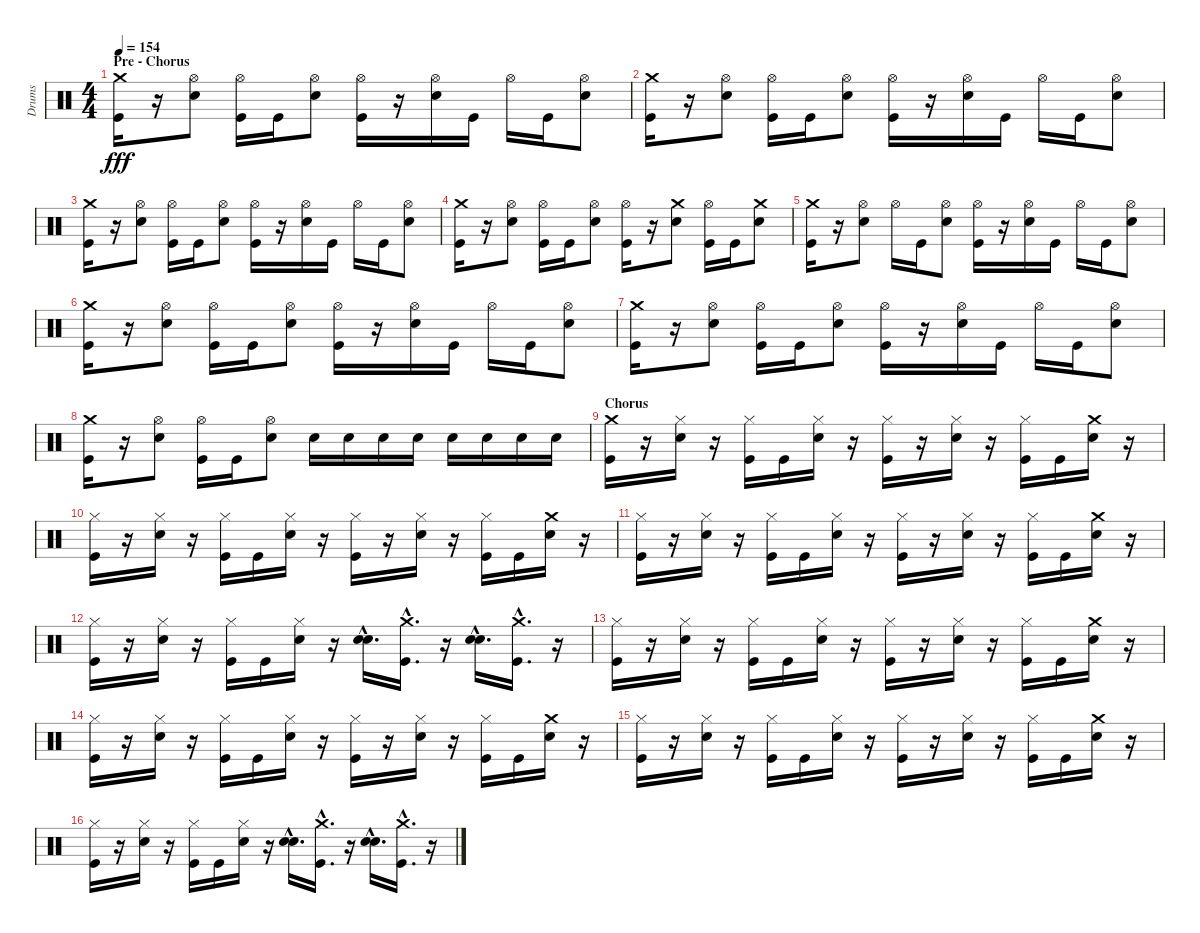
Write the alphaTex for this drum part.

\track ("Drums" "Drums") {instrument percussion}
\staff {score}
\articulation defaults
\ts (4 4)
\section ("" "Pre - Chorus")
\tempo 154
\clef neutral
\ks c
("Kick (hit)" "Crash medium (hit)").16{dy fff} r.16 ("Snare (hit) 2" "Hi-Hat (open)").8 ("Kick (hit)" "Hi-Hat (open)").16 "Kick (hit)".16 ("Snare (hit) 2" "Hi-Hat (open)").8 ("Kick (hit)" "Hi-Hat (open)").16 r.16 ("Snare (hit) 2" "Hi-Hat (open)").16 "Kick (hit)".16 "Hi-Hat (open)".16 "Kick (hit)".16 ("Snare (hit) 2" "Hi-Hat (open)").8 |
("Kick (hit)" "Crash medium (hit)").16 r.16 ("Snare (hit) 2" "Hi-Hat (open)").8 ("Kick (hit)" "Hi-Hat (open)").16 "Kick (hit)".16 ("Snare (hit) 2" "Hi-Hat (open)").8 ("Kick (hit)" "Hi-Hat (open)").16 r.16 ("Snare (hit) 2" "Hi-Hat (open)").16 "Kick (hit)".16 "Hi-Hat (open)".16 "Kick (hit)".16 ("Snare (hit) 2" "Hi-Hat (open)").8 |
("Kick (hit)" "Crash medium (hit)").16 r.16 ("Snare (hit) 2" "Hi-Hat (open)").8 ("Kick (hit)" "Hi-Hat (open)").16 "Kick (hit)".16 ("Snare (hit) 2" "Hi-Hat (open)").8 ("Kick (hit)" "Hi-Hat (open)").16 r.16 ("Snare (hit) 2" "Hi-Hat (open)").16 "Kick (hit)".16 "Hi-Hat (open)".16 "Kick (hit)".16 ("Snare (hit) 2" "Hi-Hat (open)").8 |
("Kick (hit)" "Crash medium (hit)").16 r.16 ("Snare (hit) 2" "Hi-Hat (open)").8 ("Kick (hit)" "Hi-Hat (open)").16 "Kick (hit)".16 ("Snare (hit) 2" "Hi-Hat (open)").8 ("Kick (hit)" "Hi-Hat (open)").16 r.16 ("Crash medium (hit)" "Snare (hit) 2").8 ("Kick (hit)" "Hi-Hat (open)").16 "Kick (hit)".16 ("Crash medium (hit)" "Snare (hit) 2").8 |
("Kick (hit)" "Crash medium (hit)").16 r.16 ("Snare (hit) 2" "Hi-Hat (open)").8 "Hi-Hat (open)".16 "Kick (hit)".16 ("Snare (hit) 2" "Hi-Hat (open)").8 ("Kick (hit)" "Hi-Hat (open)").16 r.16 ("Snare (hit) 2" "Hi-Hat (open)").16 "Kick (hit)".16 "Hi-Hat (open)".16 "Kick (hit)".16 ("Snare (hit) 2" "Hi-Hat (open)").8 |
("Kick (hit)" "Crash medium (hit)").16 r.16 ("Snare (hit) 2" "Hi-Hat (open)").8 ("Kick (hit)" "Hi-Hat (open)").16 "Kick (hit)".16 ("Snare (hit) 2" "Hi-Hat (open)").8 ("Kick (hit)" "Hi-Hat (open)").16 r.16 ("Snare (hit) 2" "Hi-Hat (open)").16 "Kick (hit)".16 "Hi-Hat (open)".16 "Kick (hit)".16 ("Snare (hit) 2" "Hi-Hat (open)").8 |
("Kick (hit)" "Crash medium (hit)").16 r.16 ("Snare (hit) 2" "Hi-Hat (open)").8 ("Kick (hit)" "Hi-Hat (open)").16 "Kick (hit)".16 ("Snare (hit) 2" "Hi-Hat (open)").8 ("Kick (hit)" "Hi-Hat (open)").16 r.16 ("Snare (hit) 2" "Hi-Hat (open)").16 "Kick (hit)".16 "Hi-Hat (open)".16 "Kick (hit)".16 ("Snare (hit) 2" "Hi-Hat (open)").8 |
("Kick (hit)" "Crash medium (hit)").16 r.16 ("Snare (hit) 2" "Hi-Hat (open)").8 ("Kick (hit)" "Hi-Hat (open)").16 "Kick (hit)".16 ("Snare (hit) 2" "Hi-Hat (open)").8 "Snare (hit) 2".16 "Snare (hit) 2".16 "Snare (hit) 2".16 "Snare (hit) 2".16 "Snare (hit) 2".16 "Snare (hit) 2".16 "Snare (hit) 2".16 "Snare (hit) 2".16 |
\section ("" "Chorus")
("Crash medium (hit)" "Kick (hit)").16 r.16 ("Snare (hit) 2" "Hi-Hat (closed)").16 r.16 ("Kick (hit)" "Hi-Hat (closed)").16 "Kick (hit)".16 ("Snare (hit) 2" "Hi-Hat (closed)").16 r.16 ("Hi-Hat (closed)" "Kick (hit)").16 r.16 ("Snare (hit) 2" "Hi-Hat (closed)").16 r.16 ("Hi-Hat (closed)" "Kick (hit)").16 "Kick (hit)".16 ("Crash medium (hit)" "Snare (hit) 2").16 r.16 |
("Hi-Hat (closed)" "Kick (hit)").16 r.16 ("Hi-Hat (closed)" "Snare (hit) 2").16 r.16 ("Hi-Hat (closed)" "Kick (hit)").16 "Kick (hit)".16 ("Hi-Hat (closed)" "Snare (hit) 2").16 r.16 ("Hi-Hat (closed)" "Kick (hit)").16 r.16 ("Hi-Hat (closed)" "Snare (hit) 2").16 r.16 ("Hi-Hat (closed)" "Kick (hit)").16 "Kick (hit)".16 ("Crash medium (hit)" "Snare (hit) 2").16 r.16 |
("Hi-Hat (closed)" "Kick (hit)").16 r.16 ("Hi-Hat (closed)" "Snare (hit) 2").16 r.16 ("Hi-Hat (closed)" "Kick (hit)").16 "Kick (hit)".16 ("Hi-Hat (closed)" "Snare (hit) 2").16 r.16 ("Hi-Hat (closed)" "Kick (hit)").16 r.16 ("Hi-Hat (closed)" "Snare (hit) 2").16 r.16 ("Hi-Hat (closed)" "Kick (hit)").16 "Kick (hit)".16 ("Crash medium (hit)" "Snare (hit) 2").16 r.16 |
("Hi-Hat (closed)" "Kick (hit)").16 r.16 ("Hi-Hat (closed)" "Snare (hit) 2").16 r.16 ("Hi-Hat (closed)" "Kick (hit)").16 "Kick (hit)".16 ("Hi-Hat (closed)" "Snare (hit) 2").16 r.16 ("Snare (hit) 2"{hac} "Snare (hit) 2").16{d} ("Crash medium (hit)"{hac} "Kick (hit)"{hac}).16{d} r.16 ("Snare (hit) 2"{hac} "Snare (hit) 2").16{d} ("Crash medium (hit)"{hac} "Kick (hit)"{hac}).16{d} r.16 |
("Hi-Hat (closed)" "Kick (hit)").16 r.16 ("Hi-Hat (closed)" "Snare (hit) 2").16 r.16 ("Hi-Hat (closed)" "Kick (hit)").16 "Kick (hit)".16 ("Hi-Hat (closed)" "Snare (hit) 2").16 r.16 ("Hi-Hat (closed)" "Kick (hit)").16 r.16 ("Hi-Hat (closed)" "Snare (hit) 2").16 r.16 ("Hi-Hat (closed)" "Kick (hit)").16 "Kick (hit)".16 ("Crash medium (hit)" "Snare (hit) 2").16 r.16 |
("Hi-Hat (closed)" "Kick (hit)").16 r.16 ("Hi-Hat (closed)" "Snare (hit) 2").16 r.16 ("Hi-Hat (closed)" "Kick (hit)").16 "Kick (hit)".16 ("Hi-Hat (closed)" "Snare (hit) 2").16 r.16 ("Hi-Hat (closed)" "Kick (hit)").16 r.16 ("Hi-Hat (closed)" "Snare (hit) 2").16 r.16 ("Hi-Hat (closed)" "Kick (hit)").16 "Kick (hit)".16 ("Crash medium (hit)" "Snare (hit) 2").16 r.16 |
("Hi-Hat (closed)" "Kick (hit)").16 r.16 ("Hi-Hat (closed)" "Snare (hit) 2").16 r.16 ("Hi-Hat (closed)" "Kick (hit)").16 "Kick (hit)".16 ("Hi-Hat (closed)" "Snare (hit) 2").16 r.16 ("Hi-Hat (closed)" "Kick (hit)").16 r.16 ("Hi-Hat (closed)" "Snare (hit) 2").16 r.16 ("Hi-Hat (closed)" "Kick (hit)").16 "Kick (hit)".16 ("Crash medium (hit)" "Snare (hit) 2").16 r.16 |
("Hi-Hat (closed)" "Kick (hit)").16 r.16 ("Hi-Hat (closed)" "Snare (hit) 2").16 r.16 ("Hi-Hat (closed)" "Kick (hit)").16 "Kick (hit)".16 ("Hi-Hat (closed)" "Snare (hit) 2").16 r.16 ("Snare (hit) 2"{hac} "Snare (hit) 2").16{d} ("Crash medium (hit)"{hac} "Kick (hit)"{hac}).16{d} r.16 ("Snare (hit) 2"{hac} "Snare (hit) 2").16{d} ("Crash medium (hit)"{hac} "Kick (hit)"{hac}).16{d} r.16
